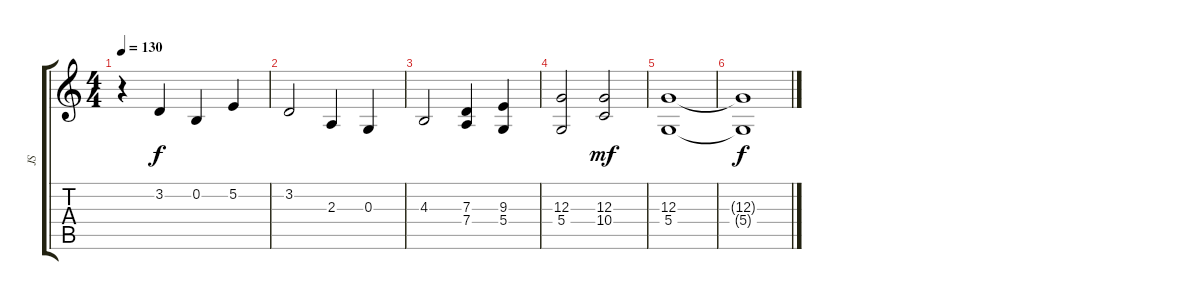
\track ("JS" "JS") {instrument oboe}
\staff {score tabs}
\tuning (E4 B3 G3 D3 A2 E2) {hide}
\ts (4 4)
\tempo 130
\clef g2
\ks c
r.4{dy f} 3.2.4 0.2.4 5.2.4 |
3.2.2 2.3.4 0.3.4 |
4.3.2 (7.3 7.4).4 (9.3 5.4).4 |
(12.3 5.4).2 (12.3 10.4).2{dy mf} |
(12.3 5.4).1{volume 6} |
(12.3{t} 5.4{t}).1{dy f}
